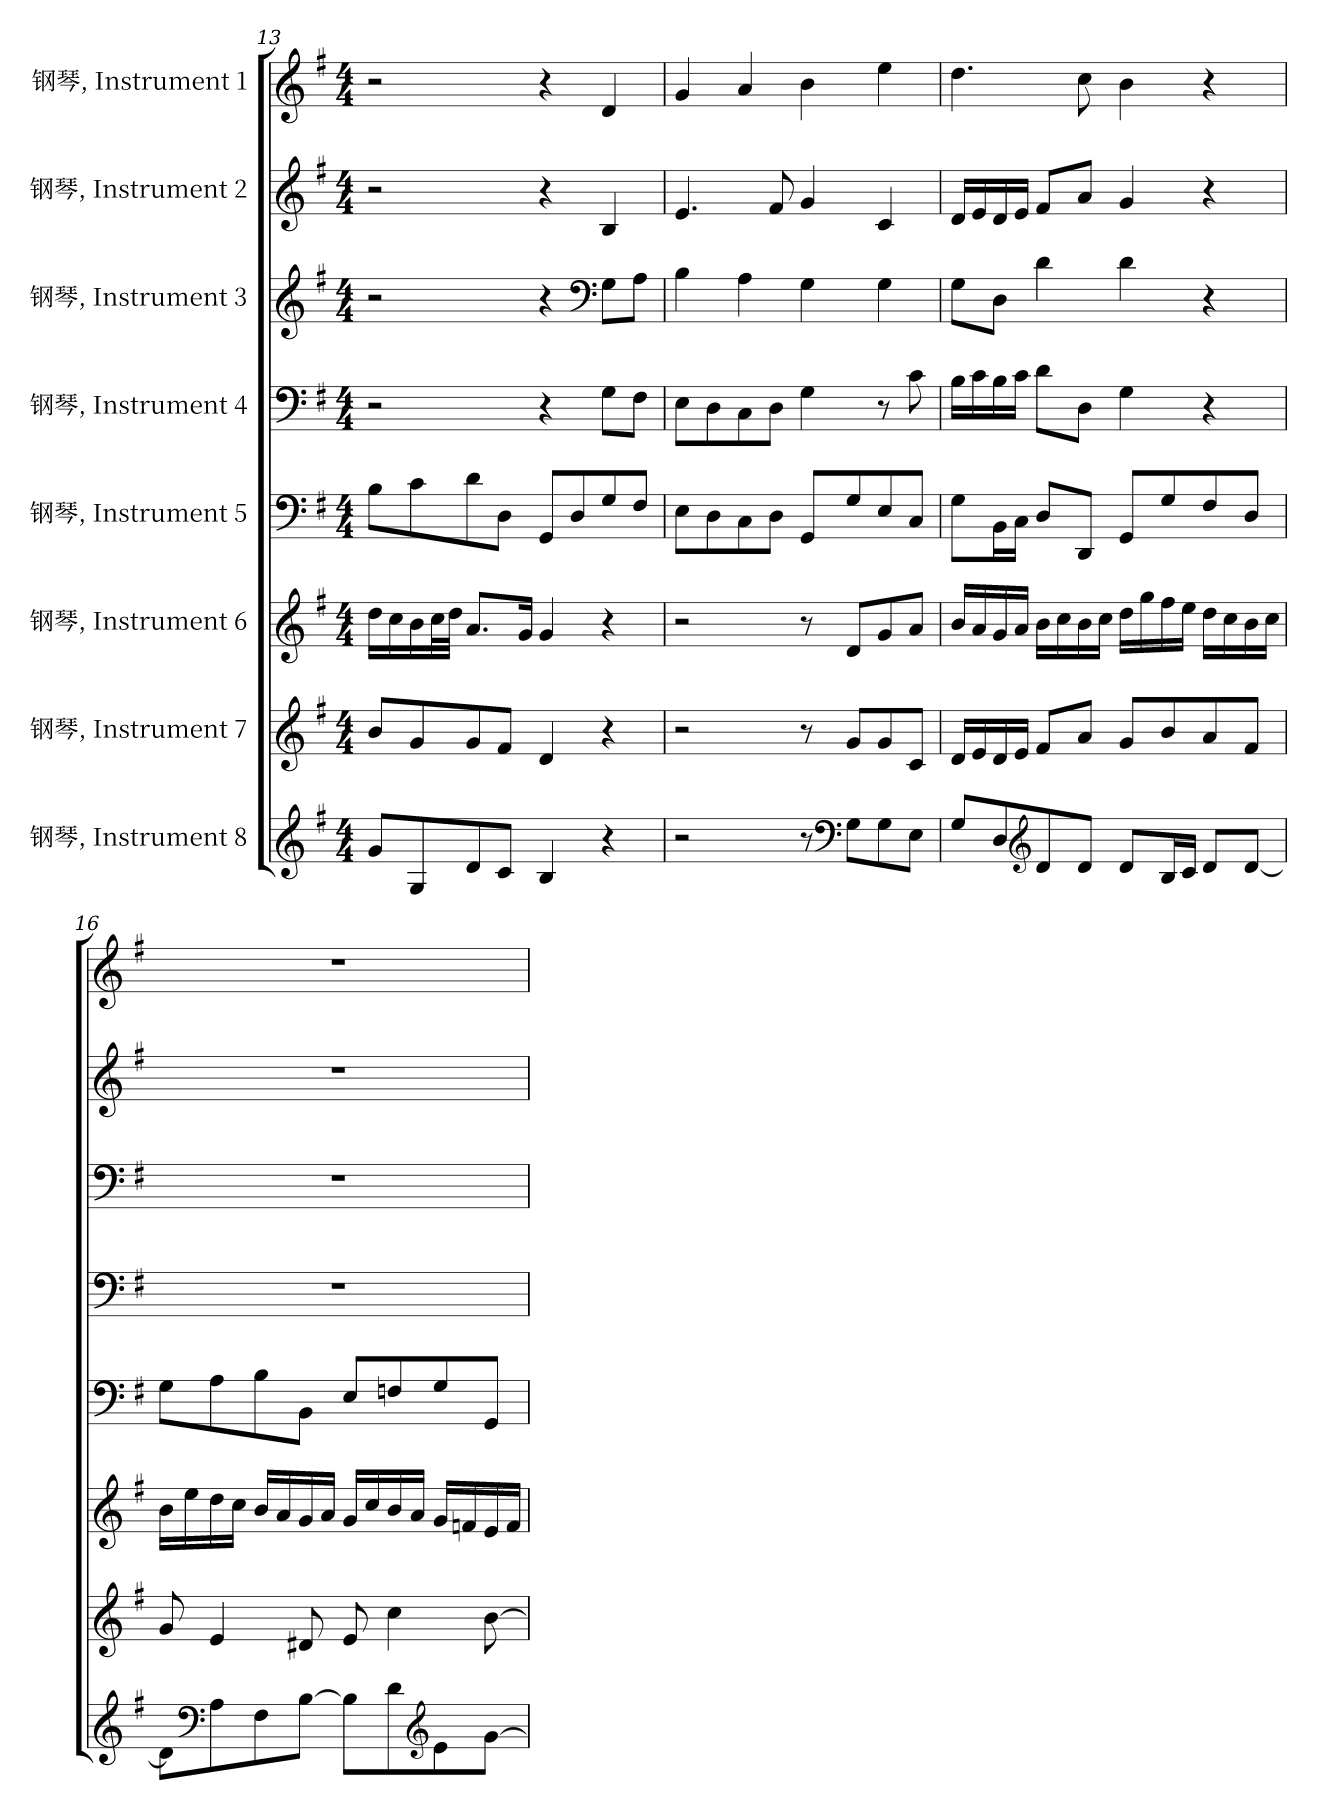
**kern	**kern	**kern	**kern	**kern	**kern	**kern	**kern
*part8	*part7	*part6	*part5	*part4	*part3	*part2	*part1
*staff8	*staff7	*staff6	*staff5	*staff4	*staff3	*staff2	*staff1
*I"钢琴, Instrument 8	*I"钢琴, Instrument 7	*I"钢琴, Instrument 6	*I"钢琴, Instrument 5	*I"钢琴, Instrument 4	*I"钢琴, Instrument 3	*I"钢琴, Instrument 2	*I"钢琴, Instrument 1
!!LO:PB:g=z
*clefG2	*clefG2	*clefG2	*clefF4	*clefF4	*clefG2	*clefG2	*clefG2
*k[f#]	*k[f#]	*k[f#]	*k[f#]	*k[f#]	*k[f#]	*k[f#]	*k[f#]
*M4/4	*M4/4	*M4/4	*M4/4	*M4/4	*M4/4	*M4/4	*M4/4
=13	=13	=13	=13	=13	=13	=13	=13
8g/L	8b/L	16dd\LL	8B\L	2r	2r	2r	2r
.	.	16cc\	.	.	.	.	.
8G/	8g/	16b\	8c\	.	.	.	.
.	.	32cc\L	.	.	.	.	.
.	.	32dd\JJJ	.	.	.	.	.
8d/	8g/	8.a/L	8d\	.	.	.	.
8c/J	8f#/J	.	8D\J	.	.	.	.
.	.	16g/Jk	.	.	.	.	.
4B/	4d/	4g/	8GG/L	4r	4r	4r	4r
.	.	.	8D/	.	.	.	.
*	*	*	*	*	*clefF4	*	*
4r	4r	4r	8G/	8G\L	8G\L	4B/	4d/
.	.	.	8F#/J	8F#\J	8A\J	.	.
=14	=14	=14	=14	=14	=14	=14	=14
2r	2r	2r	8E\L	8E\L	4B\	4.e/	4g/
.	.	.	8D\	8D\	.	.	.
.	.	.	8C\	8C\	4A\	.	4a/
.	.	.	8D\J	8D\J	.	8f#/	.
8r	8r	8r	8GG/L	4G\	4G\	4g/	4b\
*clefF4	*	*	*	*	*	*	*
8G\L	8g/L	8d/L	8G/	.	.	.	.
8G\	8g/	8g/	8E/	8r	4G\	4c/	4ee\
8E\J	8c/J	8a/J	8C/J	8c\	.	.	.
=15	=15	=15	=15	=15	=15	=15	=15
8G/L	16d/LL	16b/LL	8G\L	16B\LL	8G\L	16d/LL	4.dd\
.	16e/	16a/	.	16c\	.	16e/	.
8D/	16d/	16g/	16BB\L	16B\	8D\J	16d/	.
.	16e/JJ	16a/JJ	16C\JJ	16c\JJ	.	16e/JJ	.
*clefG2	*	*	*	*	*	*	*
8d/	8f#/L	16b\LL	8D/L	8d\L	4d\	8f#/L	.
.	.	16cc\	.	.	.	.	.
8d/J	8a/J	16b\	8DD/J	8D\J	.	8a/J	8cc\
.	.	16cc\JJ	.	.	.	.	.
8d/L	8g/L	16dd\LL	8GG/L	4G\	4d\	4g/	4b\
.	.	16gg\	.	.	.	.	.
16B/L	8b/	16ff#\	8G/	.	.	.	.
16c/JJ	.	16ee\JJ	.	.	.	.	.
8d/L	8a/	16dd\LL	8F#/	4r	4r	4r	4r
.	.	16cc\	.	.	.	.	.
[8d/J	8f#/J	16b\	8D/J	.	.	.	.
.	.	16cc\JJ	.	.	.	.	.
!!LO:PB:g=z
=16	=16	=16	=16	=16	=16	=16	=16
8d\L]	8g/	16b\LL	8G\L	1r	1r	1r	1r
.	.	16ee\	.	.	.	.	.
*clefF4	*	*	*	*	*	*	*
8A\	4e/	16dd\	8A\	.	.	.	.
.	.	16cc\JJ	.	.	.	.	.
8F#\	.	16b/LL	8B\	.	.	.	.
.	.	16a/	.	.	.	.	.
[8B\J	8d#X/	16g/	8BB\J	.	.	.	.
.	.	16a/JJ	.	.	.	.	.
8B\L]	8e/	16g/LL	8E/L	.	.	.	.
.	.	16cc/	.	.	.	.	.
8d\	4cc\	16b/	8Fn/	.	.	.	.
.	.	16a/JJ	.	.	.	.	.
*clefG2	*	*	*	*	*	*	*
8e\	.	16g/LL	8G/	.	.	.	.
.	.	16fn/	.	.	.	.	.
[8g\J	[8b\	16e/	8GG/J	.	.	.	.
.	.	16f/JJ	.	.	.	.	.
=	=	=	=	=	=	=	=
*-	*-	*-	*-	*-	*-	*-	*-
